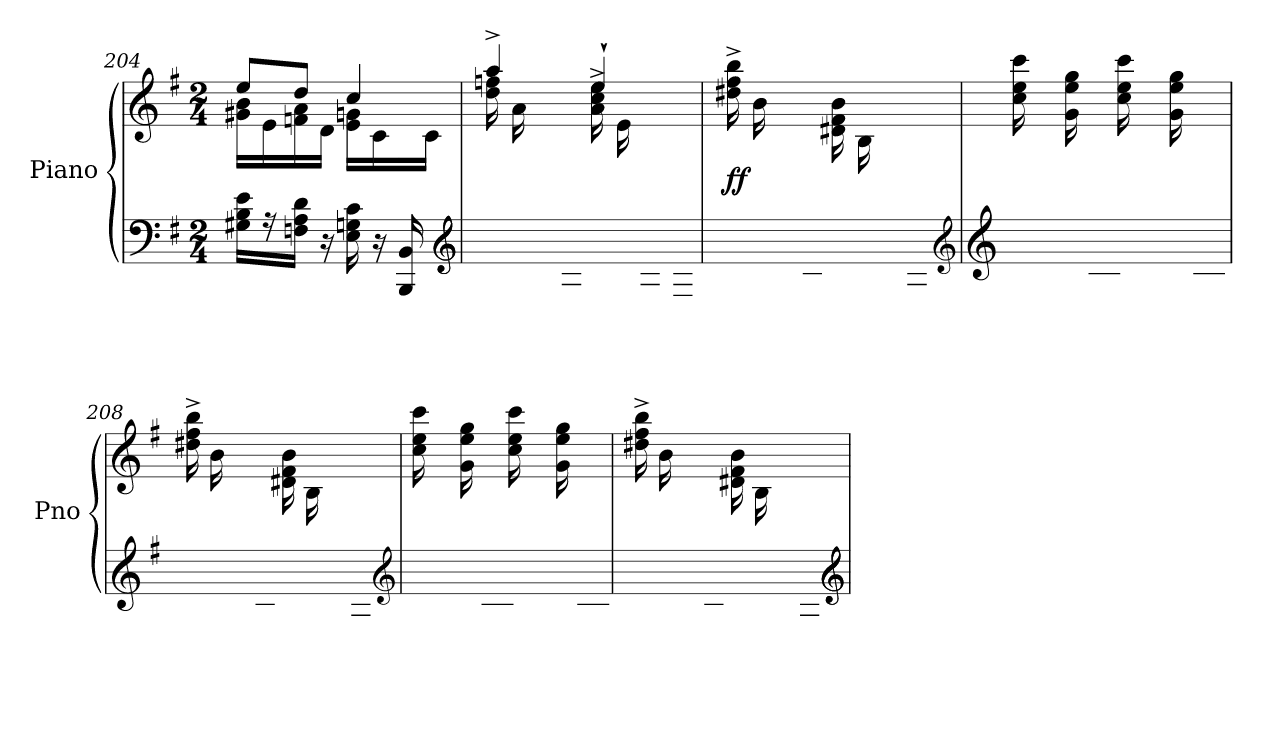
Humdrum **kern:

**kern	**kern	**dynam
*part1	*part1	*part1
*staff2	*staff1	*staff1/2
*I"Piano	*	*
*I'Pno	*	*
*clefF4	*clefG2	*
*k[f#]	*k[f#]	*
*G:	*G:	*
*M2/4	*M2/4	*
=204	=204	=204
*^	*^	*
4.ryy	16G#X\ 16B\ 16e\LL	8ee/L	16g#X\ 16b\LL	.
.	16r	.	16e\	.
.	16Fn\ 16A\ 16d\JJ	8dd/J	16fn\ 16a\	.
.	16r	.	16d\JJ	.
.	16E\ 16Gn\ 16c\	4cc/	16e\ 16gn\LL	.
.	16r	.	16c\	.
16BBB/ 16BB/	8ryy	.	16ryy	.
16ryy	.	.	16c\JJ	.
*	*	*v	*v	*
*clefG2	*	*	*
=205	=205	=205	=205
*	*	*^	*
*	*	*	*^	*
4.ryy	8ryy	4aa^/	16dd\ 16ffn\LL	4ryy	.
.	.	.	16a\	.	.
.	16d/ 16fn/ 16a/	.	4.ryy	.	.
.	16A/JJ	.	.	.	.
.	4ryy	16a\^ 16cc\^ 16ee\^LL	.	4ee`/	.
.	.	16e\	.	.	.
16A/ 16c/ 16e/	.	8ryy	.	.	.
16Fn/JJ	.	.	.	.	.
*	*	*v	*v	*v	*
=206	=206	=206	=206
!	!	!	!LO:DY:a=2
8ryy	2ryy	16dd#X\^ 16ff#\^ 16bb\^LL	ff
.	.	16b\	.
16d#X/ 16f#/ 16b/	.	8ryy	.
16B/JJ	.	.	.
8ryy	.	16d#\ 16f#\ 16b\LL	.
.	.	16B\	.
*clefF4	*	*	*
16BB/	.	8ryy	.
16BBB/JJ	.	.	.
*clefG2	*	*	*
!!LO:LB:g=z
=207	=207	=207	=207
*clefG2	*	*	*
16ryy	2ryy	16cc\ 16ee\ 16ccc\LL	.
16e/ 16a#X/ 16b/	.	16ryy	.
16ryy	.	16g\ 16ee\ 16gg\	.
16B/ 16c/ 16e/ 16an/JJ	.	16ryy	.
16ryy	.	16cc\ 16ee\ 16ccc\LL	.
16e/ 16a#X/ 16b/	.	16ryy	.
16ryy	.	16g\ 16ee\ 16gg\	.
16B/ 16c/ 16e/ 16an/JJ	.	16ryy	.
=208	=208	=208	=208
8ryy	2ryy	16dd#X\^ 16ff#\^ 16bb\^LL	.
.	.	16b\	.
16d#X/ 16f#/ 16b/	.	8ryy	.
16B/JJ	.	.	.
8ryy	.	16d#\ 16f#\ 16b\LL	.
.	.	16B\	.
*clefF4	*	*	*
16BB/	.	8ryy	.
16BBB/JJ	.	.	.
*clefG2	*	*	*
=209	=209	=209	=209
16ryy	2ryy	16cc\ 16ee\ 16ccc\LL	.
16e/ 16a#X/ 16b/	.	16ryy	.
16ryy	.	16g\ 16ee\ 16gg\	.
16B/ 16c/ 16e/ 16an/JJ	.	16ryy	.
16ryy	.	16cc\ 16ee\ 16ccc\LL	.
16e/ 16a#X/ 16b/	.	16ryy	.
16ryy	.	16g\ 16ee\ 16gg\	.
16B/ 16c/ 16e/ 16an/JJ	.	16ryy	.
!!LO:PB:g=z
=210	=210	=210	=210
8ryy	2ryy	16dd#X\^ 16ff#\^ 16bb\^LL	.
.	.	16b\	.
16d#X/ 16f#/ 16b/	.	8ryy	.
16B/JJ	.	.	.
8ryy	.	16d#\ 16f#\ 16b\LL	.
.	.	16B\	.
*clefF4	*	*	*
16BB/	.	8ryy	.
16BBB/JJ	.	.	.
*v	*v	*	*
*clefG2	*	*
=	=	=
*-	*-	*-
